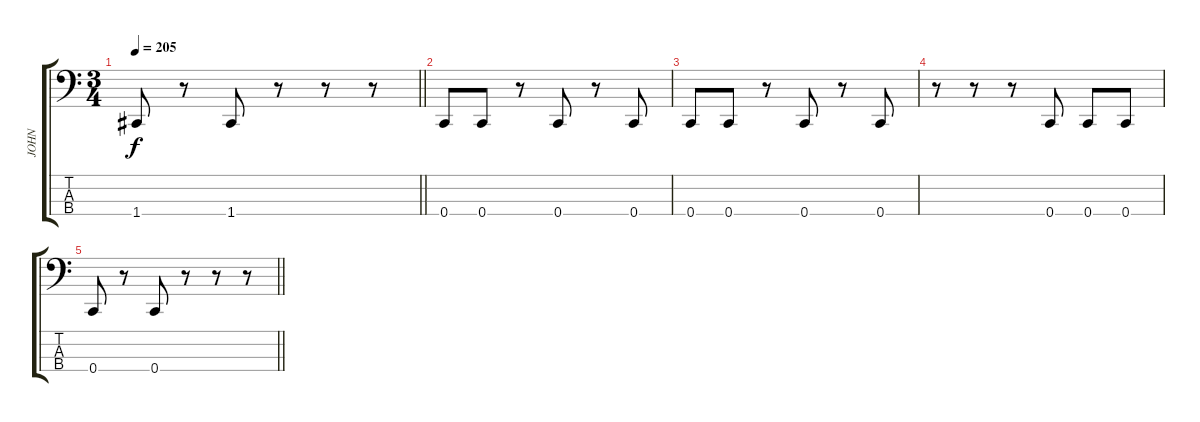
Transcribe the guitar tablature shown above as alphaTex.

\track ("JOHN" "JOHN") {instrument electricbasspick}
\staff {score tabs}
\tuning (F2 C2 G1 C1) {hide}
\ts (3 4)
\tempo 205
\clef f4
\barLineRight lightlight
\ks c
1.4.8{dy f} r.8 1.4.8 r.8 r.8 r.8 |
0.4.8 0.4.8 r.8 0.4.8 r.8 0.4.8 |
0.4.8 0.4.8 r.8 0.4.8 r.8 0.4.8 |
r.8 r.8 r.8 0.4.8 0.4.8 0.4.8 |
\barLineRight lightlight
0.4.8 r.8 0.4.8 r.8 r.8 r.8
